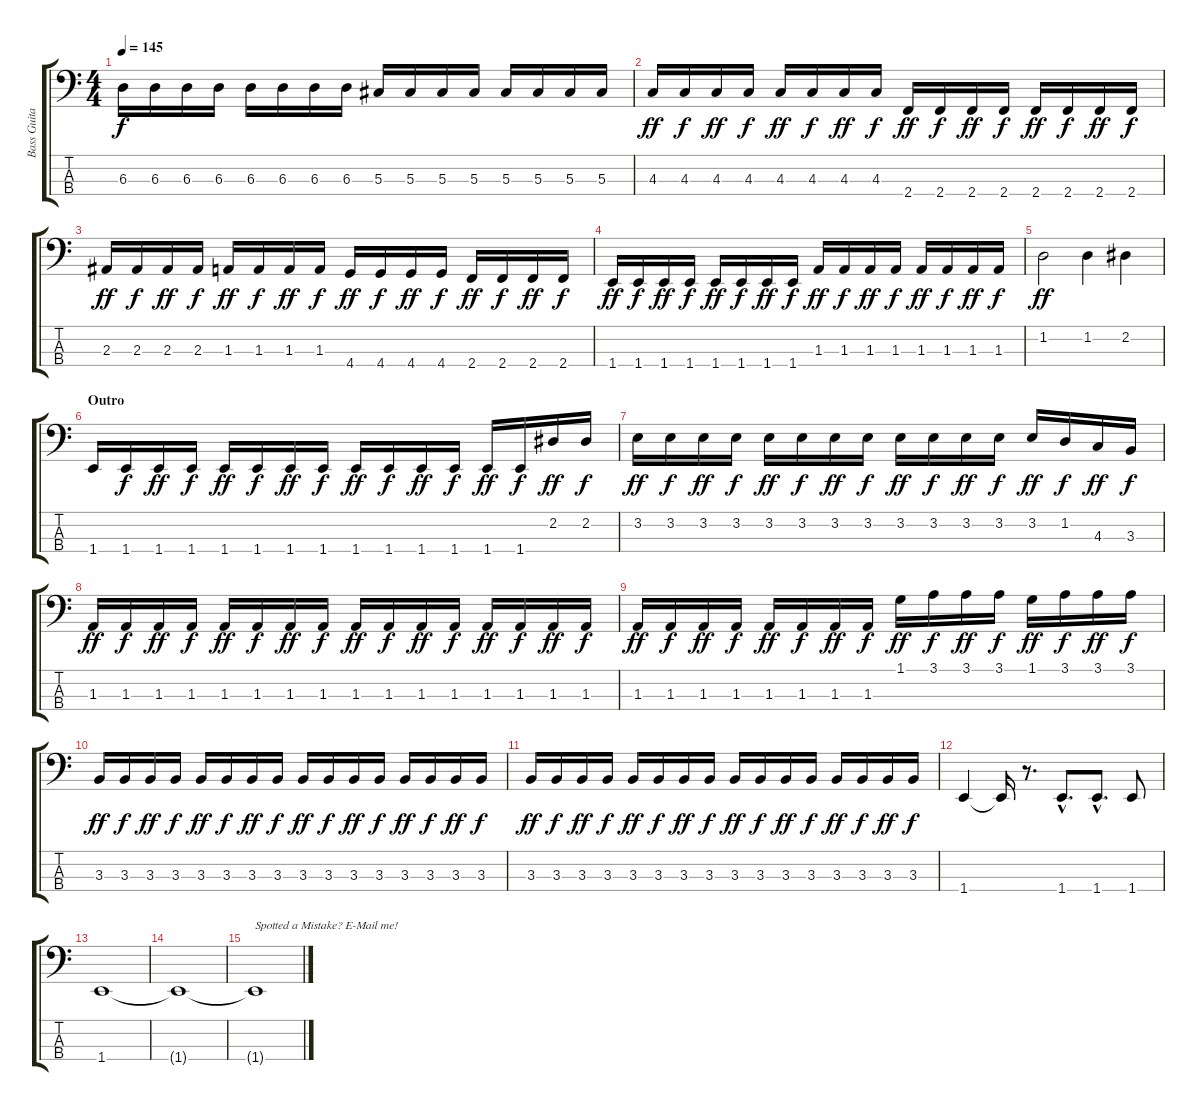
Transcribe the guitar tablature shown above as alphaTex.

\track ("Bass Guitar" "Bass Guita") {instrument electricbasspick}
\staff {score tabs}
\tuning (Gb2 Db2 Ab1 Eb1) {hide}
\ts (4 4)
\tempo 145
\clef f4
\ks c
6.3.16{dy f} 6.3.16 6.3.16 6.3.16 6.3.16 6.3.16 6.3.16 6.3.16 5.3.16 5.3.16 5.3.16 5.3.16 5.3.16 5.3.16 5.3.16 5.3.16 |
4.3.16{dy ff} 4.3.16{dy f} 4.3.16{dy ff} 4.3.16{dy f} 4.3.16{dy ff} 4.3.16{dy f} 4.3.16{dy ff} 4.3.16{dy f} 2.4.16{dy ff} 2.4.16{dy f} 2.4.16{dy ff} 2.4.16{dy f} 2.4.16{dy ff} 2.4.16{dy f} 2.4.16{dy ff} 2.4.16{dy f} |
2.3.16{dy ff} 2.3.16{dy f} 2.3.16{dy ff} 2.3.16{dy f} 1.3.16{dy ff} 1.3.16{dy f} 1.3.16{dy ff} 1.3.16{dy f} 4.4.16{dy ff} 4.4.16{dy f} 4.4.16{dy ff} 4.4.16{dy f} 2.4.16{dy ff} 2.4.16{dy f} 2.4.16{dy ff} 2.4.16{dy f} |
1.4.16{dy ff} 1.4.16{dy f} 1.4.16{dy ff} 1.4.16{dy f} 1.4.16{dy ff} 1.4.16{dy f} 1.4.16{dy ff} 1.4.16{dy f} 1.3.16{dy ff} 1.3.16{dy f} 1.3.16{dy ff} 1.3.16{dy f} 1.3.16{dy ff} 1.3.16{dy f} 1.3.16{dy ff} 1.3.16{dy f} |
1.2.2{dy ff} 1.2.4 2.2.4 |
\section ("" "Outro")
1.4.16 1.4.16{dy f} 1.4.16{dy ff} 1.4.16{dy f} 1.4.16{dy ff} 1.4.16{dy f} 1.4.16{dy ff} 1.4.16{dy f} 1.4.16{dy ff} 1.4.16{dy f} 1.4.16{dy ff} 1.4.16{dy f} 1.4.16{dy ff} 1.4.16{dy f} 2.2.16{dy ff} 2.2.16{dy f} |
3.2.16{dy ff} 3.2.16{dy f} 3.2.16{dy ff} 3.2.16{dy f} 3.2.16{dy ff} 3.2.16{dy f} 3.2.16{dy ff} 3.2.16{dy f} 3.2.16{dy ff} 3.2.16{dy f} 3.2.16{dy ff} 3.2.16{dy f} 3.2.16{dy ff} 1.2.16{dy f} 4.3.16{dy ff} 3.3.16{dy f} |
1.3.16{dy ff} 1.3.16{dy f} 1.3.16{dy ff} 1.3.16{dy f} 1.3.16{dy ff} 1.3.16{dy f} 1.3.16{dy ff} 1.3.16{dy f} 1.3.16{dy ff} 1.3.16{dy f} 1.3.16{dy ff} 1.3.16{dy f} 1.3.16{dy ff} 1.3.16{dy f} 1.3.16{dy ff} 1.3.16{dy f} |
1.3.16{dy ff} 1.3.16{dy f} 1.3.16{dy ff} 1.3.16{dy f} 1.3.16{dy ff} 1.3.16{dy f} 1.3.16{dy ff} 1.3.16{dy f} 1.1.16{dy ff} 3.1.16{dy f} 3.1.16{dy ff} 3.1.16{dy f} 1.1.16{dy ff} 3.1.16{dy f} 3.1.16{dy ff} 3.1.16{dy f} |
3.3.16{dy ff} 3.3.16{dy f} 3.3.16{dy ff} 3.3.16{dy f} 3.3.16{dy ff} 3.3.16{dy f} 3.3.16{dy ff} 3.3.16{dy f} 3.3.16{dy ff} 3.3.16{dy f} 3.3.16{dy ff} 3.3.16{dy f} 3.3.16{dy ff} 3.3.16{dy f} 3.3.16{dy ff} 3.3.16{dy f} |
3.3.16{dy ff} 3.3.16{dy f} 3.3.16{dy ff} 3.3.16{dy f} 3.3.16{dy ff} 3.3.16{dy f} 3.3.16{dy ff} 3.3.16{dy f} 3.3.16{dy ff} 3.3.16{dy f} 3.3.16{dy ff} 3.3.16{dy f} 3.3.16{dy ff} 3.3.16{dy f} 3.3.16{dy ff} 3.3.16{dy f} |
1.4.4 1.4{t}.16 r.8{d} 1.4{hac}.8{d} 1.4{hac}.8{d} 1.4.8 |
1.4.1 |
1.4{t}.1{volume 0} |
1.4{t}.1{txt "Spotted a Mistake? E-Mail me!"}
